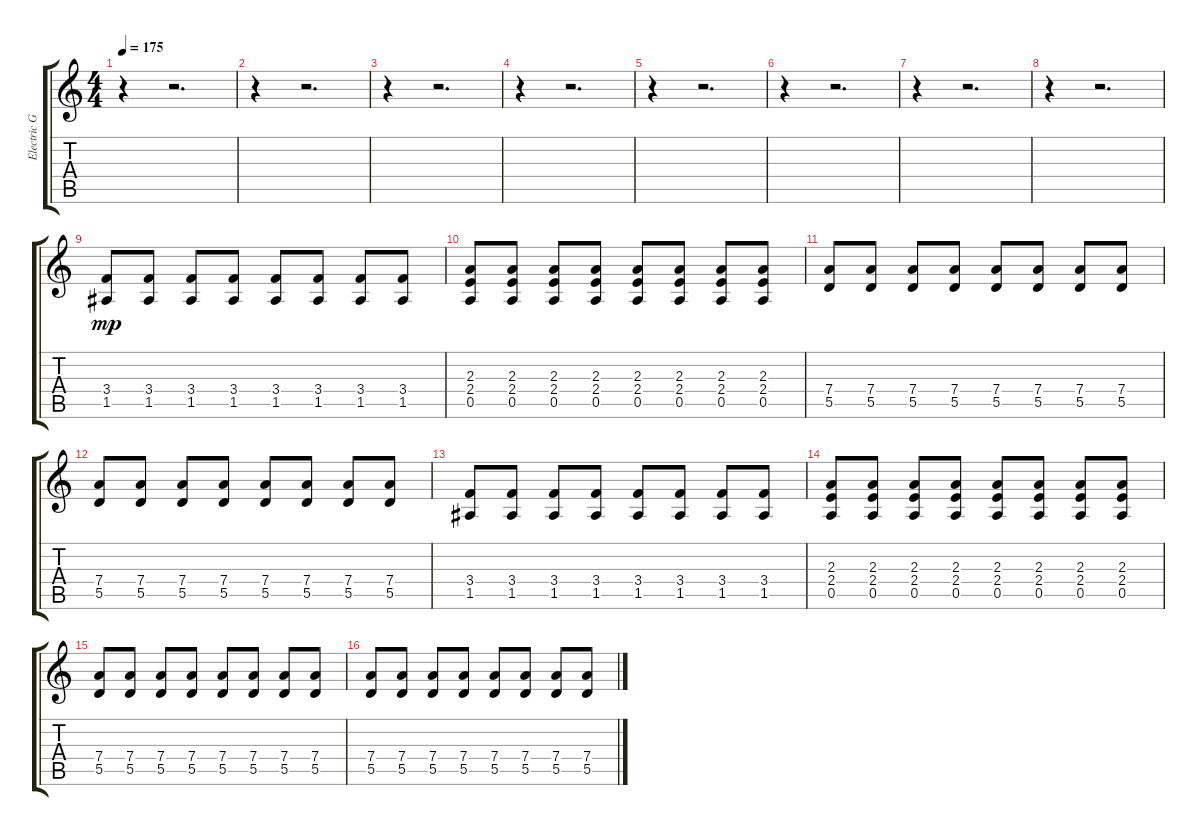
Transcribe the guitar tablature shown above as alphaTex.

\track ("Electric Guitar (Rhythm)" "Electric G") {instrument overdrivenguitar}
\staff {score tabs}
\tuning (E4 B3 G3 D3 A2 E2) {hide}
\ts (4 4)
\tempo 175
\clef g2
\ks c
r.4{dy mp} r.2{d} |
r.4 r.2{d} |
r.4 r.2{d} |
r.4 r.2{d} |
r.4 r.2{d} |
r.4 r.2{d} |
r.4 r.2{d} |
r.4 r.2{d} |
(3.4 1.5).8 (3.4 1.5).8 (3.4 1.5).8 (3.4 1.5).8 (3.4 1.5).8 (3.4 1.5).8 (3.4 1.5).8 (3.4 1.5).8 |
(2.3 2.4 0.5).8 (2.3 2.4 0.5).8 (2.3 2.4 0.5).8 (2.3 2.4 0.5).8 (2.3 2.4 0.5).8 (2.3 2.4 0.5).8 (2.3 2.4 0.5).8 (2.3 2.4 0.5).8 |
(7.4 5.5).8 (7.4 5.5).8 (7.4 5.5).8 (7.4 5.5).8 (7.4 5.5).8 (7.4 5.5).8 (7.4 5.5).8 (7.4 5.5).8 |
(7.4 5.5).8 (7.4 5.5).8 (7.4 5.5).8 (7.4 5.5).8 (7.4 5.5).8 (7.4 5.5).8 (7.4 5.5).8 (7.4 5.5).8 |
(3.4 1.5).8 (3.4 1.5).8 (3.4 1.5).8 (3.4 1.5).8 (3.4 1.5).8 (3.4 1.5).8 (3.4 1.5).8 (3.4 1.5).8 |
(2.3 2.4 0.5).8 (2.3 2.4 0.5).8 (2.3 2.4 0.5).8 (2.3 2.4 0.5).8 (2.3 2.4 0.5).8 (2.3 2.4 0.5).8 (2.3 2.4 0.5).8 (2.3 2.4 0.5).8 |
(7.4 5.5).8 (7.4 5.5).8 (7.4 5.5).8 (7.4 5.5).8 (7.4 5.5).8 (7.4 5.5).8 (7.4 5.5).8 (7.4 5.5).8 |
(7.4 5.5).8 (7.4 5.5).8 (7.4 5.5).8 (7.4 5.5).8 (7.4 5.5).8 (7.4 5.5).8 (7.4 5.5).8 (7.4 5.5).8
